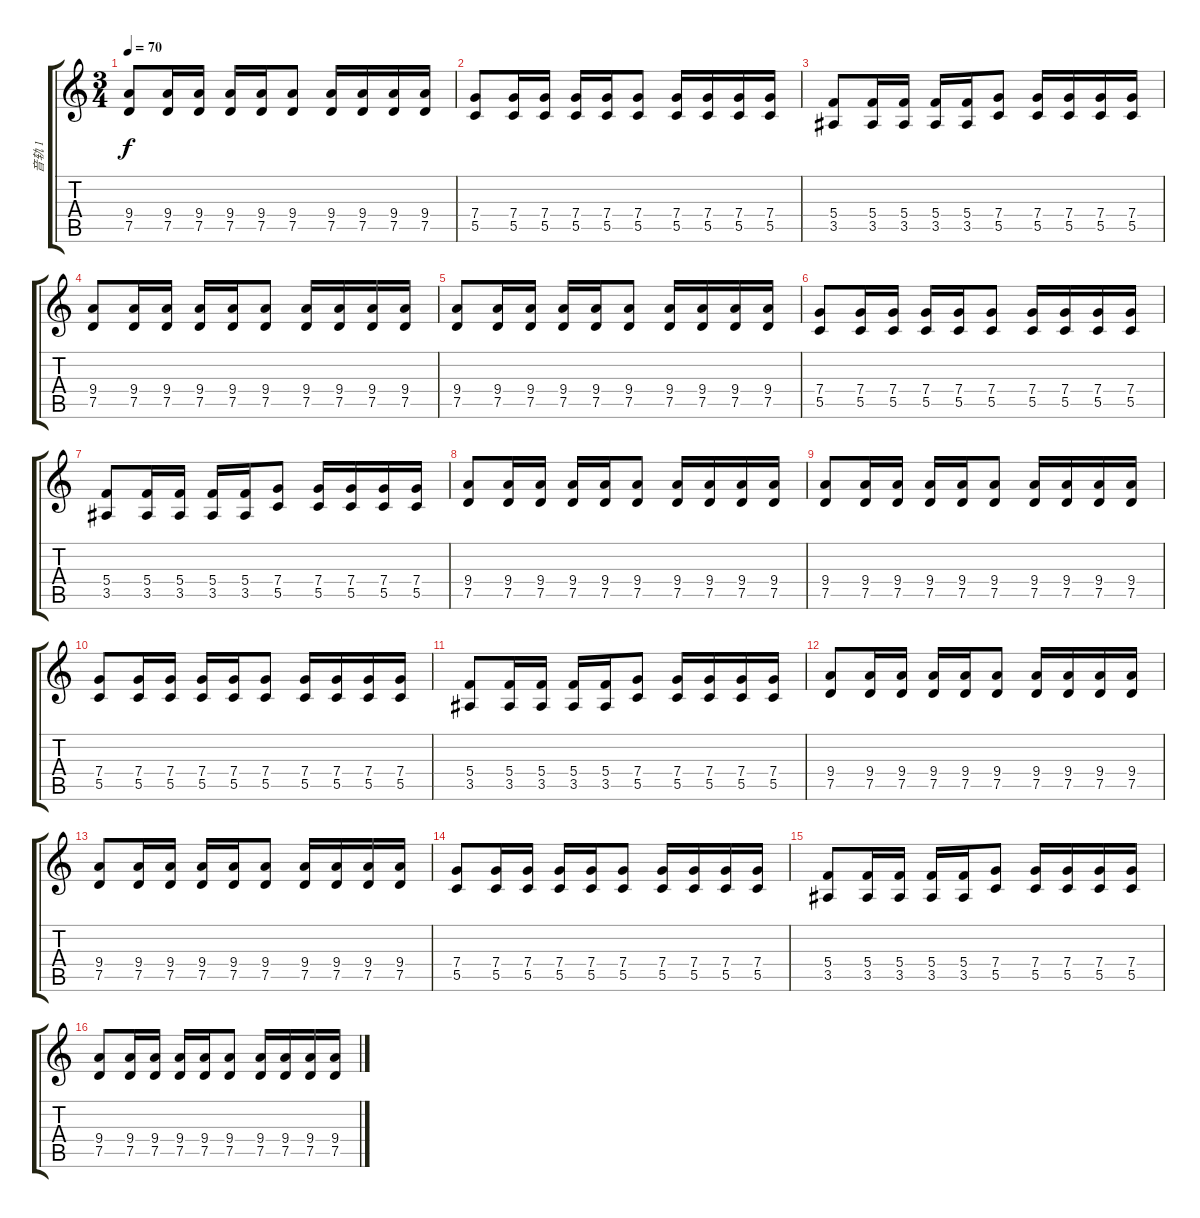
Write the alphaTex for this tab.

\track ("音轨 1" "音轨 1") {instrument distortionguitar}
\staff {score tabs}
\tuning (D4 A3 F3 C3 G2 D2) {hide}
\ts (3 4)
\tempo 70
\clef g2
\ks c
(9.4 7.5).8{dy f} (9.4 7.5).16 (9.4 7.5).16 (9.4 7.5).16 (9.4 7.5).16 (9.4 7.5).8 (9.4 7.5).16 (9.4 7.5).16 (9.4 7.5).16 (9.4 7.5).16 |
(7.4 5.5).8 (7.4 5.5).16 (7.4 5.5).16 (7.4 5.5).16 (7.4 5.5).16 (7.4 5.5).8 (7.4 5.5).16 (7.4 5.5).16 (7.4 5.5).16 (7.4 5.5).16 |
(5.4 3.5).8 (5.4 3.5).16 (5.4 3.5).16 (5.4 3.5).16 (5.4 3.5).16 (7.4 5.5).8 (7.4 5.5).16 (7.4 5.5).16 (7.4 5.5).16 (7.4 5.5).16 |
(9.4 7.5).8 (9.4 7.5).16 (9.4 7.5).16 (9.4 7.5).16 (9.4 7.5).16 (9.4 7.5).8 (9.4 7.5).16 (9.4 7.5).16 (9.4 7.5).16 (9.4 7.5).16 |
(9.4 7.5).8 (9.4 7.5).16 (9.4 7.5).16 (9.4 7.5).16 (9.4 7.5).16 (9.4 7.5).8 (9.4 7.5).16 (9.4 7.5).16 (9.4 7.5).16 (9.4 7.5).16 |
(7.4 5.5).8 (7.4 5.5).16 (7.4 5.5).16 (7.4 5.5).16 (7.4 5.5).16 (7.4 5.5).8 (7.4 5.5).16 (7.4 5.5).16 (7.4 5.5).16 (7.4 5.5).16 |
(5.4 3.5).8 (5.4 3.5).16 (5.4 3.5).16 (5.4 3.5).16 (5.4 3.5).16 (7.4 5.5).8 (7.4 5.5).16 (7.4 5.5).16 (7.4 5.5).16 (7.4 5.5).16 |
(9.4 7.5).8 (9.4 7.5).16 (9.4 7.5).16 (9.4 7.5).16 (9.4 7.5).16 (9.4 7.5).8 (9.4 7.5).16 (9.4 7.5).16 (9.4 7.5).16 (9.4 7.5).16 |
(9.4 7.5).8 (9.4 7.5).16 (9.4 7.5).16 (9.4 7.5).16 (9.4 7.5).16 (9.4 7.5).8 (9.4 7.5).16 (9.4 7.5).16 (9.4 7.5).16 (9.4 7.5).16 |
(7.4 5.5).8 (7.4 5.5).16 (7.4 5.5).16 (7.4 5.5).16 (7.4 5.5).16 (7.4 5.5).8 (7.4 5.5).16 (7.4 5.5).16 (7.4 5.5).16 (7.4 5.5).16 |
(5.4 3.5).8 (5.4 3.5).16 (5.4 3.5).16 (5.4 3.5).16 (5.4 3.5).16 (7.4 5.5).8 (7.4 5.5).16 (7.4 5.5).16 (7.4 5.5).16 (7.4 5.5).16 |
(9.4 7.5).8 (9.4 7.5).16 (9.4 7.5).16 (9.4 7.5).16 (9.4 7.5).16 (9.4 7.5).8 (9.4 7.5).16 (9.4 7.5).16 (9.4 7.5).16 (9.4 7.5).16 |
(9.4 7.5).8 (9.4 7.5).16 (9.4 7.5).16 (9.4 7.5).16 (9.4 7.5).16 (9.4 7.5).8 (9.4 7.5).16 (9.4 7.5).16 (9.4 7.5).16 (9.4 7.5).16 |
(7.4 5.5).8 (7.4 5.5).16 (7.4 5.5).16 (7.4 5.5).16 (7.4 5.5).16 (7.4 5.5).8 (7.4 5.5).16 (7.4 5.5).16 (7.4 5.5).16 (7.4 5.5).16 |
(5.4 3.5).8 (5.4 3.5).16 (5.4 3.5).16 (5.4 3.5).16 (5.4 3.5).16 (7.4 5.5).8 (7.4 5.5).16 (7.4 5.5).16 (7.4 5.5).16 (7.4 5.5).16 |
(9.4 7.5).8 (9.4 7.5).16 (9.4 7.5).16 (9.4 7.5).16 (9.4 7.5).16 (9.4 7.5).8 (9.4 7.5).16 (9.4 7.5).16 (9.4 7.5).16 (9.4 7.5).16
